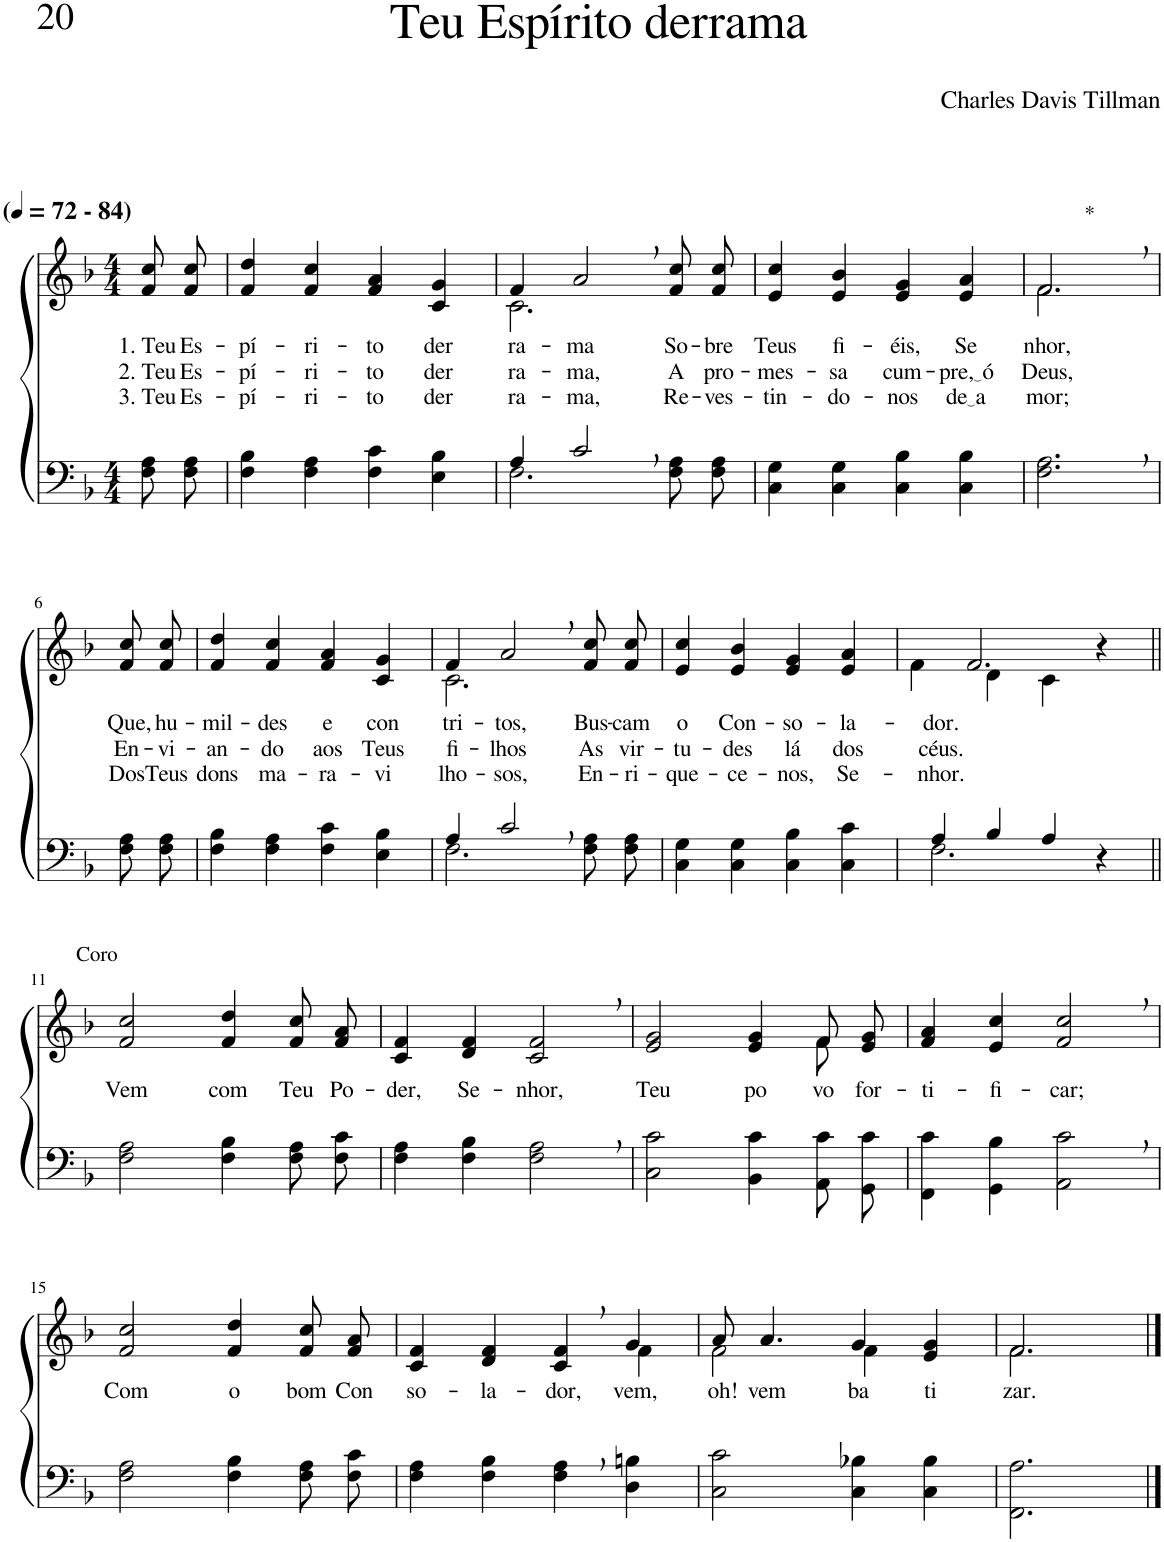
**kern	**kern	**text	**text	**text
*part2	*part1	*part1	*part1	*part1
*staff2	*staff1	*staff1	*staff1	*staff1
*I"Parte III e IV	*I"Parte I e II	*	*	*
*clefF4	*clefG2	*	*	*
*k[b-]	*k[b-]	*	*	*
*M4/4	*M4/4	*	*	*
*MM72	*MM72	*	*	*
=1	=1	=1	=1	=1
!	!LO:TX:a:B:t=(	!	!	!
!	!LO:TX:a:B:t=- 84)	!	!	!
!	!	!LO:LY:b	!LO:LY:b	!LO:LY:b
8F\ 8A\L	8f/ 8cc/L	1. Teu	2. Teu	3. Teu
!	!	!LO:LY:b	!LO:LY:b	!LO:LY:b
8F\ 8A\J	8f/ 8cc/J	Es-	Es-	Es-
=2	=2	=2	=2	=2
!	!	!LO:LY:b	!LO:LY:b	!LO:LY:b
4F\ 4B-\	4f/ 4dd/	-pí-	-pí-	-pí-
!	!	!LO:LY:b	!LO:LY:b	!LO:LY:b
4F\ 4A\	4f/ 4cc/	-ri-	-ri-	-ri-
!	!	!LO:LY:b	!LO:LY:b	!LO:LY:b
4F\ 4c\	4f/ 4a/	-to	-to	-to
!	!	!LO:LY:b	!LO:LY:b	!LO:LY:b
4E\ 4B-\	4c/ 4g/	der-	der-	der-
=3	=3	=3	=3	=3
*^	*^	*	*	*
!	!	!	!	!LO:LY:b	!LO:LY:b	!LO:LY:b
4A/	2.F\	4f/	2.c\	-ra-	-ra-	-ra-
!	!	!	!	!LO:LY:b	!LO:LY:b	!LO:LY:b
2c,/	.	2a,/	.	-ma	-ma,	-ma,
!	!	!	!	!LO:LY:b	!LO:LY:b	!LO:LY:b
4ryy	8F\ 8A\L	8f/ 8cc/L	4ryy	So-	A	Re-
!	!	!	!	!LO:LY:b	!LO:LY:b	!LO:LY:b
.	8F\ 8A\J	8f/ 8cc/J	.	-bre	pro-	-ves-
*	*	*v	*v	*	*	*
=4	=4	=4	=4	=4	=4
!	!	!	!LO:LY:b	!LO:LY:b	!LO:LY:b
*v	*v	*	*	*	*
4C\ 4G\	4e/ 4cc/	Teus	-mes-	-tin-
!	!	!LO:LY:b	!LO:LY:b	!LO:LY:b
4C\ 4G\	4e/ 4b-/	fi-	-sa	-do-
!	!	!LO:LY:b	!LO:LY:b	!LO:LY:b
4C\ 4B-\	4e/ 4g/	-éis,	cum-	-nos
!	!	!LO:LY:b	!LO:LY:b	!LO:LY:b
4C\ 4B-\	4e/ 4a/	Se-	pre, ó	de a
=5	=5	=5	=5	=5
*	*^	*	*	*
!	!LO:TX:a:t=*	!	!	!	!
!	!	!	!LO:LY:b	!LO:LY:b	!LO:LY:b
2.F\, 2.A\,	2.f,/	2.f\	-nhor,	Deus,	-mor;
!!LO:LB:g=z
=6	=6	=6	=6	=6	=6
!	!	!	!LO:LY:b	!LO:LY:b	!LO:LY:b
*	*v	*v	*	*	*
8F\ 8A\L	8f/ 8cc/L	Que,	En-	Dos
!	!	!LO:LY:b	!LO:LY:b	!LO:LY:b
8F\ 8A\J	8f/ 8cc/J	hu-	-vi-	Teus
=7	=7	=7	=7	=7
!	!	!LO:LY:b	!LO:LY:b	!LO:LY:b
4F\ 4B-\	4f/ 4dd/	-mil-	-an-	dons
!	!	!LO:LY:b	!LO:LY:b	!LO:LY:b
4F\ 4A\	4f/ 4cc/	-des	-do	ma-
!	!	!LO:LY:b	!LO:LY:b	!LO:LY:b
4F\ 4c\	4f/ 4a/	e	aos	-ra-
!	!	!LO:LY:b	!LO:LY:b	!LO:LY:b
4E\ 4B-\	4c/ 4g/	con-	Teus	-vi-
=8	=8	=8	=8	=8
*^	*^	*	*	*
!	!	!	!	!LO:LY:b	!LO:LY:b	!LO:LY:b
4A/	2.F\	4f/	2.c\	-tri-	fi-	-lho-
!	!	!	!	!LO:LY:b	!LO:LY:b	!LO:LY:b
2c,/	.	2a,/	.	-tos,	-lhos	-sos,
!	!	!	!	!LO:LY:b	!LO:LY:b	!LO:LY:b
4ryy	8F\ 8A\L	8f/ 8cc/L	4ryy	Bus-	As	En-
!	!	!	!	!LO:LY:b	!LO:LY:b	!LO:LY:b
.	8F\ 8A\J	8f/ 8cc/J	.	-cam	vir-	-ri-
*	*	*v	*v	*	*	*
=9	=9	=9	=9	=9	=9
!	!	!	!LO:LY:b	!LO:LY:b	!LO:LY:b
*v	*v	*	*	*	*
4C\ 4G\	4e/ 4cc/	o	-tu-	-que-
!	!	!LO:LY:b	!LO:LY:b	!LO:LY:b
4C\ 4G\	4e/ 4b-/	Con-	-des	-ce-
!	!	!LO:LY:b	!LO:LY:b	!LO:LY:b
4C\ 4B-\	4e/ 4g/	-so-	lá	-nos,
!	!	!LO:LY:b	!LO:LY:b	!LO:LY:b
4C\ 4c\	4e/ 4a/	-la-	dos	Se-
=10	=10	=10	=10	=10
*^	*	*	*	*
!	!	!	!LO:LY:b	!LO:LY:b	!LO:LY:b
*	*	*^	*	*	*
4A/	2.F\	2.f/	4f\	-dor.	céus.	-nhor.
4B-/	.	.	4d\	.	.	.
4A/	.	.	4c\	.	.	.
4r	4ryy	4r	4ryy	.	.	.
!!LO:LB:g=z
=11||	=11||	=11||	=11||	=11||	=11||	=11||
!	!	!LO:TX:a:t=Coro	!	!	!	!
!	!	!	!	!LO:LY:b	!	!
*v	*v	*	*	*	*	*
*	*v	*v	*	*	*
2F\ 2A\	2f/ 2cc/	Vem	.	.
!	!	!LO:LY:b	!	!
4F\ 4B-\	4f/ 4dd/	com	.	.
!	!	!LO:LY:b	!	!
8F\ 8A\L	8f/ 8cc/L	Teu	.	.
!	!	!LO:LY:b	!	!
8F\ 8c\J	8f/ 8a/J	Po-	.	.
=12	=12	=12	=12	=12
!	!	!LO:LY:b	!	!
4F\ 4A\	4c/ 4f/	-der,	.	.
!	!	!LO:LY:b	!	!
4F\ 4B-\	4d/ 4f/	Se-	.	.
!	!	!LO:LY:b	!	!
2F\, 2A\,	2c/, 2f/,	-nhor,	.	.
=13	=13	=13	=13	=13
*	*^	*	*	*
!	!	!	!LO:LY:b	!	!
2C\ 2c\	2.ryy	2e/ 2g/	Teu	.	.
!	!	!	!LO:LY:b	!	!
4BB-\ 4c\	.	4e/ 4g/	po-	.	.
!	!	!	!LO:LY:b	!	!
8AA\ 8c\L	8f\	8f/L	-vo	.	.
!	!	!	!LO:LY:b	!	!
8GG\ 8c\J	8ryy	8e/ 8g/J	for-	.	.
=14	=14	=14	=14	=14	=14
!	!	!	!LO:LY:b	!	!
*	*v	*v	*	*	*
4FF\ 4c\	4f/ 4a/	-ti-	.	.
!	!	!LO:LY:b	!	!
4GG\ 4B-\	4e/ 4cc/	-fi-	.	.
!	!	!LO:LY:b	!	!
2AA\, 2c\,	2f/, 2cc/,	-car;	.	.
!!LO:LB:g=z
=15	=15	=15	=15	=15
!	!	!LO:LY:b	!	!
2F\ 2A\	2f/ 2cc/	Com	.	.
!	!	!LO:LY:b	!	!
4F\ 4B-\	4f/ 4dd/	o	.	.
!	!	!LO:LY:b	!	!
8F\ 8A\L	8f/ 8cc/L	bom	.	.
!	!	!LO:LY:b	!	!
8F\ 8c\J	8f/ 8a/J	Con	.	.
=16	=16	=16	=16	=16
*	*^	*	*	*
!	!	!	!LO:LY:b	!	!
4F\ 4A\	2.ryy	4c/ 4f/	so-	.	.
!	!	!	!LO:LY:b	!	!
4F\ 4B-\	.	4d/ 4f/	-la-	.	.
!	!	!	!LO:LY:b	!	!
4F\, 4A\,	.	4c/ 4f/	-dor,	.	.
!	!	!	!LO:LY:b	!	!
4D\ 4Bn\	4f\	4g/	vem,	.	.
=17	=17	=17	=17	=17	=17
!	!	!	!LO:LY:b	!	!
2C\ 2c\	8a/	2f\	oh!	.	.
!	!	!	!LO:LY:b	!	!
.	4.a/	.	vem	.	.
!	!	!	!LO:LY:b	!	!
4C\ 4B-X\	4g/	4f\	ba-	.	.
!	!	!	!LO:LY:b	!	!
4C\ 4B-\	4e/ 4g/	4ryy	-ti-	.	.
=18	=18	=18	=18	=18	=18
!	!	!	!LO:LY:b	!	!
2.FF\ 2.A\	2.f/	2.f\	-zar.	.	.
*	*v	*v	*	*	*
==	==	==	==	==
*-	*-	*-	*-	*-
